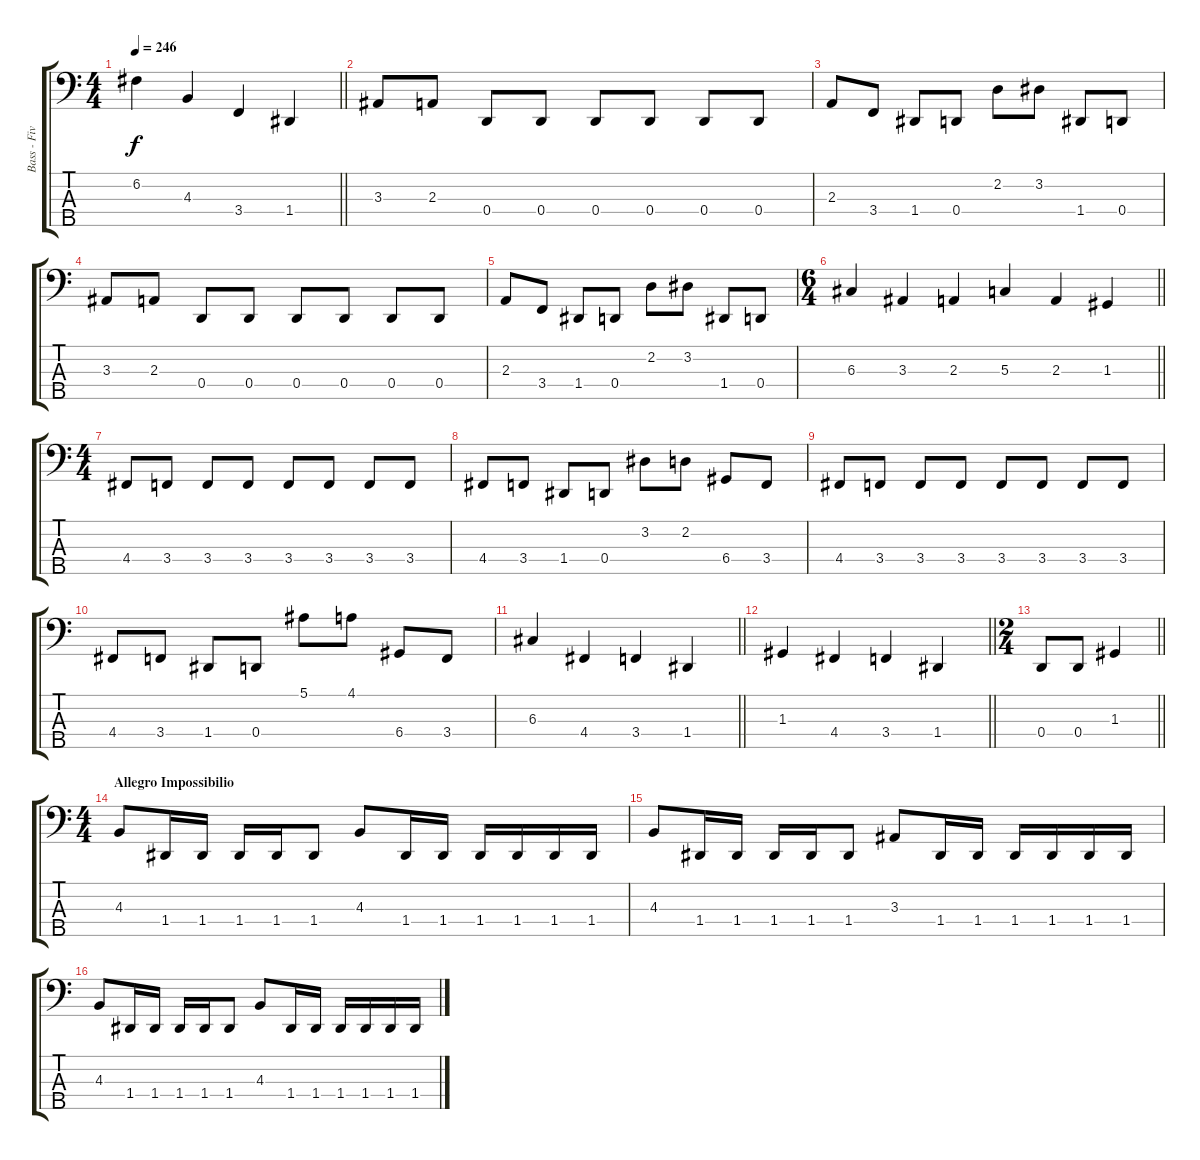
\track ("Bass - Five String" "Bass - Fiv") {instrument electricbassfinger}
\staff {score tabs}
\tuning (F2 C2 G1 D1 A0) {hide}
\ts (4 4)
\tempo 246
\clef f4
\barLineRight lightlight
\ks c
6.2.4{dy f} 4.3.4 3.4.4 1.4.4 |
\section ("" "")
3.3.8 2.3.8 0.4.8 0.4.8 0.4.8 0.4.8 0.4.8 0.4.8 |
2.3.8 3.4.8 1.4.8 0.4.8 2.2.8 3.2.8 1.4.8 0.4.8 |
3.3.8 2.3.8 0.4.8 0.4.8 0.4.8 0.4.8 0.4.8 0.4.8 |
2.3.8 3.4.8 1.4.8 0.4.8 2.2.8 3.2.8 1.4.8 0.4.8 |
\ts (6 4)
\barLineRight lightlight
6.3.4 3.3.4 2.3.4 5.3.4 2.3.4 1.3.4 |
\ts (4 4)
\section ("" "")
4.4.8 3.4.8 3.4.8 3.4.8 3.4.8 3.4.8 3.4.8 3.4.8 |
4.4.8 3.4.8 1.4.8 0.4.8 3.2.8 2.2.8 6.4.8 3.4.8 |
4.4.8 3.4.8 3.4.8 3.4.8 3.4.8 3.4.8 3.4.8 3.4.8 |
4.4.8 3.4.8 1.4.8 0.4.8 5.1.8 4.1.8 6.4.8 3.4.8 |
\barLineRight lightlight
6.3.4 4.4.4 3.4.4 1.4.4 |
\barLineRight lightlight
1.3.4 4.4.4 3.4.4 1.4.4 |
\ts (2 4)
\barLineRight lightlight
0.4.8 0.4.8 1.3.4 |
\ts (4 4)
\section ("" "Allegro Impossibilio")
4.3.8 1.4.16 1.4.16 1.4.16 1.4.16 1.4.8 4.3.8 1.4.16 1.4.16 1.4.16 1.4.16 1.4.16 1.4.16 |
4.3.8 1.4.16 1.4.16 1.4.16 1.4.16 1.4.8 3.3.8 1.4.16 1.4.16 1.4.16 1.4.16 1.4.16 1.4.16 |
4.3.8 1.4.16 1.4.16 1.4.16 1.4.16 1.4.8 4.3.8 1.4.16 1.4.16 1.4.16 1.4.16 1.4.16 1.4.16
